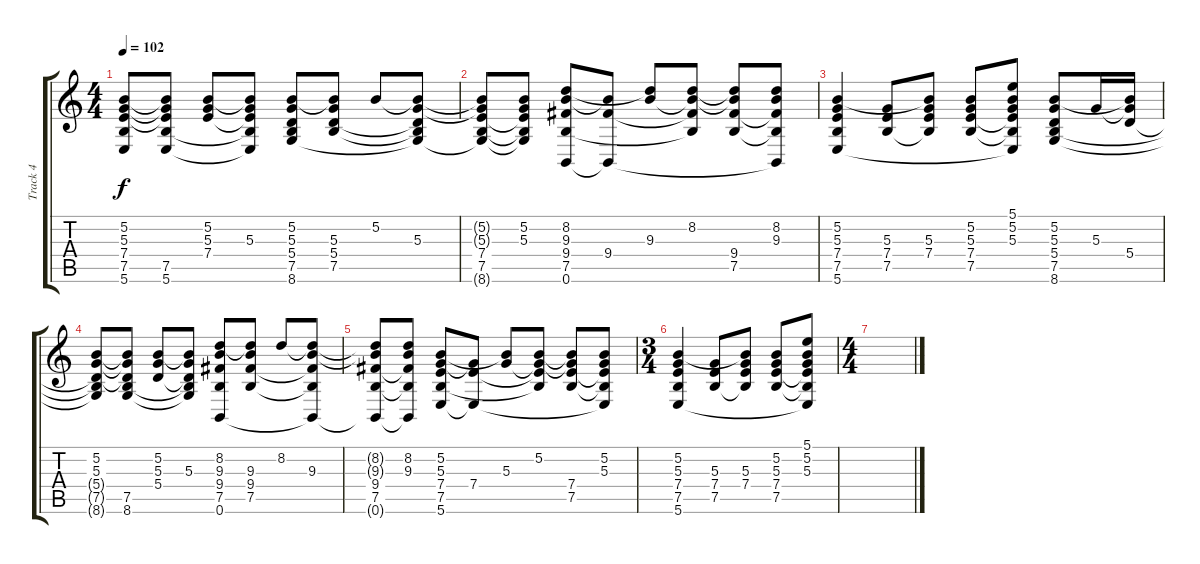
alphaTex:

\track ("Track 4" "Track 4") {instrument distortionguitar}
\staff {score tabs}
\tuning (B3 Gb3 D3 A2 E2 B1) {hide}
\ts (4 4)
\tempo 102
\clef g2
\ks c
(5.2 5.3 7.4{t} 7.5{t} 5.6{t}).8{dy f} (5.2{t} 5.3{t} 7.4{t} 7.5 5.6).8 (5.2 5.3 7.4).8 (5.2{t} 5.3 7.4{t} 7.5{t} 5.6{t}).8 (5.2 5.3 5.4 7.5 8.6).8 (5.2{t} 5.3 5.4 7.5).8 5.2.8 (5.2{t} 5.3 5.4{t} 7.5{t} 8.6{t}).8 |
(5.2{t} 5.3{t} 7.4 7.5 8.6{t}).8 (5.2 5.3 7.4{t} 7.5{t} 8.6{t}).8 (8.2 9.3 9.4 7.5 0.6).8 (9.3{t} 9.4 0.6{t}).8 (8.2{t} 9.3).8 (8.2 9.3{t} 9.4{t} 7.5{t}).8 (8.2{t} 9.3{t} 9.4 7.5).8 (8.2 9.3 9.4{t} 7.5{t} 0.6{t}).8 |
(5.2 5.3 7.4 7.5 5.6).4 (5.3 7.4 7.5).8 (5.2{t} 5.3 7.4 7.5{t}).8 (5.2 5.3 7.4 7.5).8 (5.1 5.2 5.3 7.4{t} 7.5{t} 5.6{t}).8 (5.2 5.3 5.4 7.5 8.6).8 5.3.16 (5.2{t} 5.3{t} 5.4).16 |
(5.2 5.3 5.4{t} 7.5{t} 8.6{t}).8 (5.2{t} 5.3{t} 5.4{t} 7.5 8.6).8 (5.2 5.3 5.4).8 (5.2{t} 5.3 5.4{t} 7.5{t} 8.6{t}).8 (8.2 9.3 9.4 7.5 0.6).8 (8.2{t} 9.3 9.4 7.5).8 8.2.8 (8.2{t} 9.3 9.4{t} 7.5{t} 0.6{t}).8 |
(8.2{t} 9.3{t} 9.4 7.5 0.6{t}).8 (8.2 9.3 9.4{t} 7.5{t} 0.6{t}).8 (5.2 5.3 7.4 7.5 5.6).8 (5.3{t} 7.4 5.6{t}).8 (5.2{t} 5.3).8 (5.2 5.3{t} 7.4{t} 7.5{t}).8 (5.2{t} 5.3{t} 7.4 7.5).8 (5.2 5.3 7.4{t} 7.5{t} 5.6{t}).8 |
\ts (3 4)
(5.2 5.3 7.4 7.5 5.6).4 (5.3 7.4 7.5).8 (5.2{t} 5.3 7.4 7.5{t}).8 (5.2 5.3 7.4 7.5).8 (5.1 5.2 5.3 7.4{t} 7.5{t} 5.6{t}).8 |
\ts (4 4)
